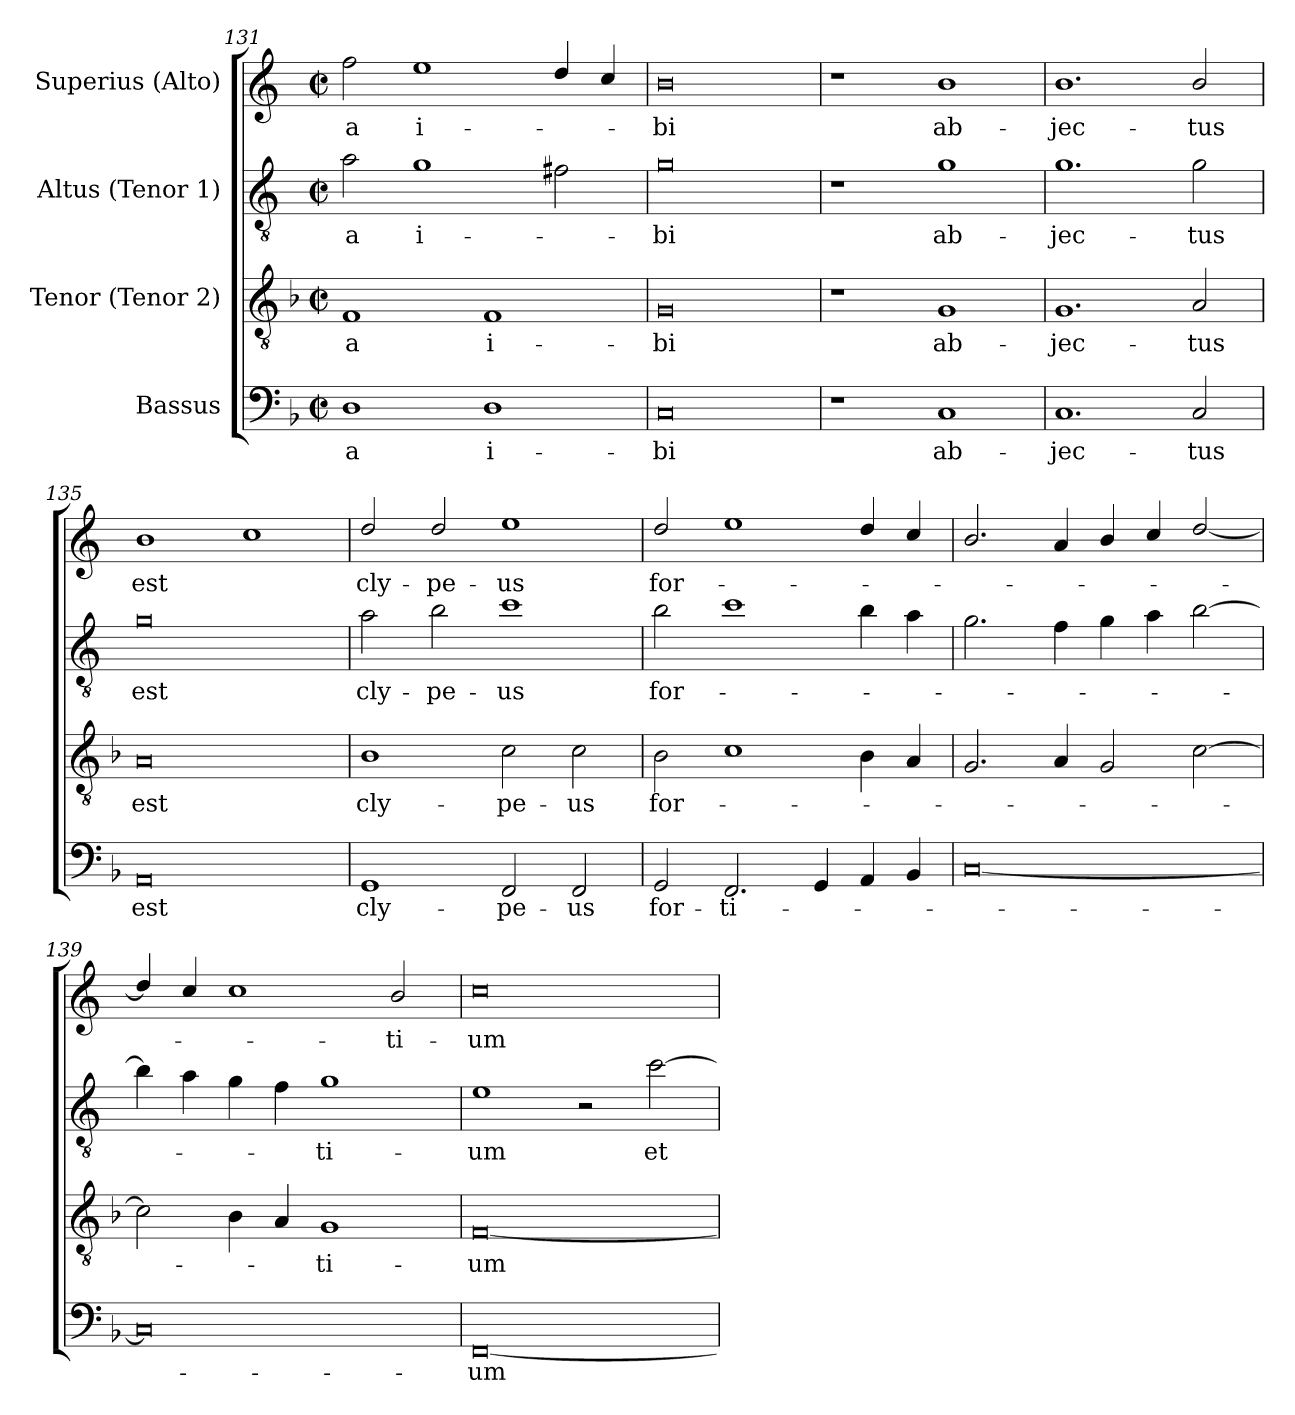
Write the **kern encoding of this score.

**kern	**text	**kern	**text	**kern	**text	**kern	**text
*part4	*part4	*part3	*part3	*part2	*part2	*part1	*part1
*staff4	*staff4	*staff3	*staff3	*staff2	*staff2	*staff1	*staff1
*I"Bassus	*	*I"Tenor (Tenor 2)	*	*I"Altus (Tenor 1)	*	*I"Superius (Alto)	*
*clefF4	*	*clefGv2	*	*clefGv2	*	*clefG2	*
*	*	*	*	*ITrd4c7	*	*ITrd4c7	*
*k[b-]	*	*k[b-]	*	*k[b-]	*	*k[b-]	*
*F:	*	*F:	*	*F:	*	*F:	*
*M2/2	*	*M2/2	*	*M2/2	*	*M2/2	*
*met(c|)	*	*met(c|)	*	*met(c|)	*	*met(c|)	*
=131	=131	=131	=131	=131	=131	=131	=131
!	!LO:LY:b	!	!LO:LY:b	!	!LO:LY:b	!	!LO:LY:b
1D	-a	1F	-a	2d\	-a	2b-\	-a
!	!	!	!	!	!LO:LY:b	!	!LO:LY:b
.	.	.	.	1c	i-	1a	i-
!	!LO:LY:b	!	!LO:LY:b	!	!	!	!
1D	i-	1F	i-	.	.	.	.
.	.	.	.	2Bn\	.	4g/	.
.	.	.	.	.	.	4f/	.
=132	=132	=132	=132	=132	=132	=132	=132
!	!LO:LY:b	!	!LO:LY:b	!	!LO:LY:b	!	!LO:LY:b
0C	-bi	0G	-bi	0c	-bi	0e	-bi
=133	=133	=133	=133	=133	=133	=133	=133
1r	.	1r	.	1r	.	1r	.
!	!LO:LY:b	!	!LO:LY:b	!	!LO:LY:b	!	!LO:LY:b
1C	ab-	1G	ab-	1c	ab-	1e	ab-
=134	=134	=134	=134	=134	=134	=134	=134
!	!LO:LY:b	!	!LO:LY:b	!	!LO:LY:b	!	!LO:LY:b
1.C	-jec-	1.G	-jec-	1.c	-jec-	1.e	-jec-
!	!LO:LY:b	!	!LO:LY:b	!	!LO:LY:b	!	!LO:LY:b
2C/	-tus	2A/	-tus	2c\	-tus	2e/	-tus
!!LO:PB:g=z
=135	=135	=135	=135	=135	=135	=135	=135
!	!LO:LY:b	!	!LO:LY:b	!	!LO:LY:b	!	!LO:LY:b
0AA	est	0A	est	0c	est	1e	est
.	.	.	.	.	.	1f	.
=136	=136	=136	=136	=136	=136	=136	=136
!	!LO:LY:b	!	!LO:LY:b	!	!LO:LY:b	!	!LO:LY:b
1GG	cly-	1B-	cly-	2d\	cly-	2g/	cly-
!	!	!	!	!	!LO:LY:b	!	!LO:LY:b
.	.	.	.	2e\	-pe-	2g/	-pe-
!	!LO:LY:b	!	!LO:LY:b	!	!LO:LY:b	!	!LO:LY:b
2FF/	-pe-	2c\	-pe-	1f	-us	1a	-us
!	!LO:LY:b	!	!LO:LY:b	!	!	!	!
2FF/	-us	2c\	-us	.	.	.	.
=137	=137	=137	=137	=137	=137	=137	=137
!	!LO:LY:b	!	!LO:LY:b	!	!LO:LY:b	!	!LO:LY:b
2GG/	for-	2B-\	for-	2e\	for-	2g/	for-
!	!LO:LY:b	!	!	!	!	!	!
2.FF/	-ti-	1c	.	1f	.	1a	.
4GG/	.	.	.	.	.	.	.
4AA/	.	4B-\	.	4e\	.	4g/	.
4BB-/	.	4A/	.	4d\	.	4f/	.
=138	=138	=138	=138	=138	=138	=138	=138
[0C	.	2.G/	.	2.c\	.	2.e/	.
.	.	4A/	.	4B-\	.	4d/	.
.	.	2G/	.	4c\	.	4e/	.
.	.	.	.	4d\	.	4f/	.
.	.	[2c\	.	[2e\	.	[2g/	.
=139	=139	=139	=139	=139	=139	=139	=139
0C]	.	2c\]	.	4e\]	.	4g/]	.
.	.	.	.	4d\	.	4f/	.
.	.	4B-\	.	4c\	.	1f	.
.	.	4A/	.	4B-\	.	.	.
!	!	!	!LO:LY:b	!	!LO:LY:b	!	!
.	.	1G	-ti-	1c	-ti-	.	.
!	!	!	!	!	!	!	!LO:LY:b
.	.	.	.	.	.	2e/	-ti-
=140	=140	=140	=140	=140	=140	=140	=140
!	!LO:LY:b	!	!LO:LY:b	!	!LO:LY:b	!	!LO:LY:b
[0FF	-um	[0F	-um	1A	-um	0f	-um
.	.	.	.	2r	.	.	.
!	!	!	!	!	!LO:LY:b	!	!
.	.	.	.	[2f\	et	.	.
=	=	=	=	=	=	=	=
*-	*-	*-	*-	*-	*-	*-	*-
